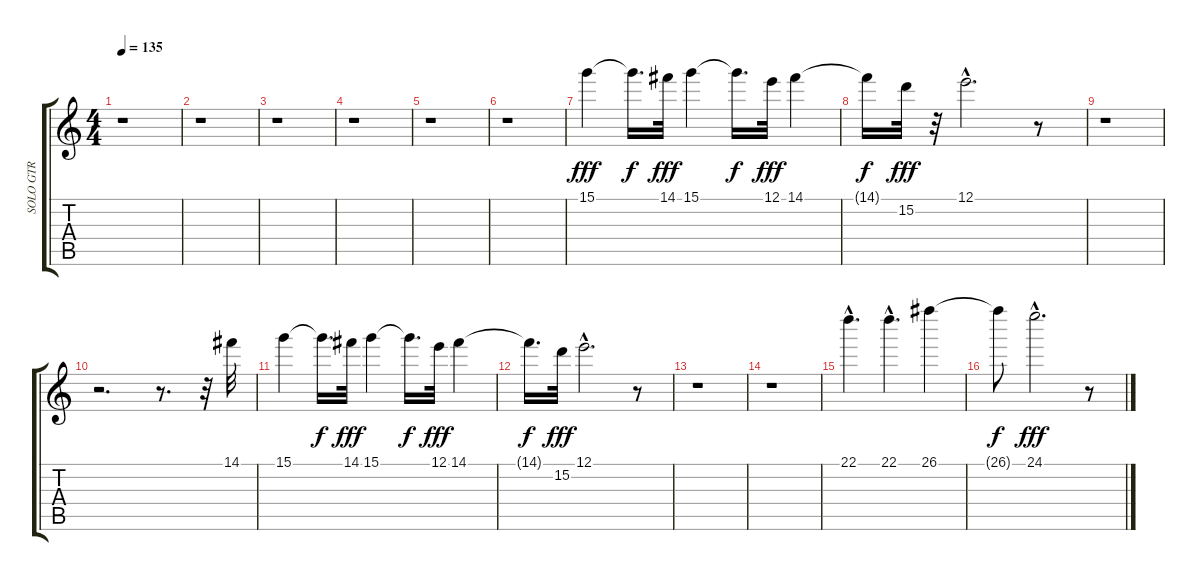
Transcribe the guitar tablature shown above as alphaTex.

\track ("SOLO GTR" "SOLO GTR") {instrument distortionguitar}
\staff {score tabs}
\tuning (E4 B3 G3 D3 A2 E2) {hide}
\ts (4 4)
\tempo 135
\clef g2
\ks c
r.1{dy f} |
r.1 |
r.1 |
r.1 |
r.1 |
r.1 |
15.1.4{dy fff} 15.1{t}.16{d dy f} 14.1.32{dy fff} 15.1.4 15.1{t}.16{d dy f} 12.1.32{dy fff} 14.1.4 |
14.1{t}.16{dy f} 15.2.32{dy fff} r.32 12.1{hac}.2{d} r.8 |
r.1 |
r.2{d} r.8{d} r.32 14.1.32{volume 12} |
15.1.4 15.1{t}.16{d dy f} 14.1.32{dy fff} 15.1.4 15.1{t}.16{d dy f} 12.1.32{dy fff} 14.1.4 |
14.1{t}.16{d dy f} 15.2.32{dy fff} 12.1{hac}.2{d} r.8 |
r.1 |
r.1 |
22.1{hac}.4{d volume 12} 22.1{hac}.4{d} 26.1.4{volume 12} |
26.1{t}.8{dy f} 24.1{hac}.2{d dy fff} r.8
